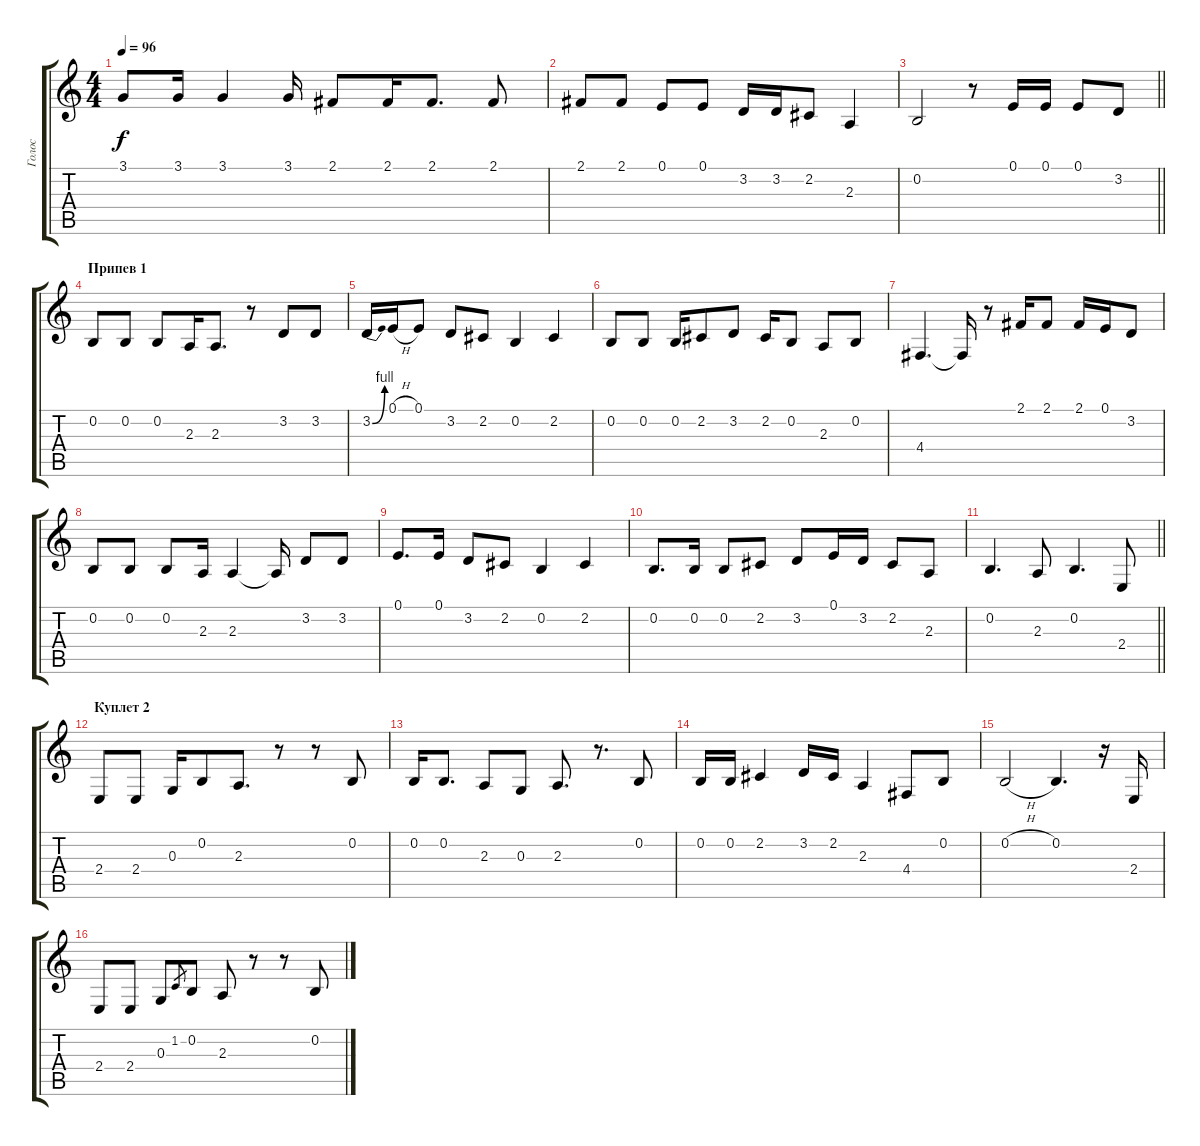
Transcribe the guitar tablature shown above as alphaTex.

\track ("Голос" "Голос") {instrument fx1rain}
\staff {score tabs}
\tuning (E4 B3 G3 D3 A2 E2) {hide}
\ts (4 4)
\tempo 96
\clef g2
\ks c
3.1.8{dy f} 3.1.16 3.1.4 3.1.16 2.1.8 2.1.16 2.1.8{d} 2.1.8 |
2.1.8 2.1.8 0.1.8 0.1.8 3.2.16 3.2.16 2.2.8 2.3.4 |
\barLineRight lightlight
0.2.2 r.8 0.1.16 0.1.16 0.1.8 3.2.8 |
\section ("" "Припев 1")
0.2.8 0.2.8 0.2.8 2.3.16 2.3.8{d} r.8 3.2.8 3.2.8 |
3.2{be (bend 0 0 60 4)}.16 0.1{h}.16 0.1.8 3.2.8 2.2.8 0.2.4 2.2.4 |
0.2.8 0.2.8 0.2.16 2.2.8 3.2.8 2.2.16 0.2.8 2.3.8 0.2.8 |
4.4.4{d} 4.4{t}.16 r.8 2.1.16 2.1.8 2.1.16 0.1.16 3.2.8 |
0.2.8 0.2.8 0.2.8 2.3.16 2.3.4 2.3{t}.16 3.2.8 3.2.8 |
0.1.8{d} 0.1.16 3.2.8 2.2.8 0.2.4 2.2.4 |
0.2.8{d} 0.2.16 0.2.8 2.2.8 3.2.8 0.1.16 3.2.16 2.2.8 2.3.8 |
\barLineRight lightlight
0.2.4{d} 2.3.8 0.2.4{d} 2.4.8 |
\section ("" "Куплет 2")
2.4.8 2.4.8 0.3.16 0.2.8 2.3.8{d} r.8 r.8 0.2.8 |
0.2.16 0.2.8{d} 2.3.8 0.3.8 2.3.8{d} r.8{d} 0.2.8 |
0.2.16 0.2.16 2.2.4 3.2.16 2.2.16 2.3.4 4.4.8 0.2.8 |
0.2{h}.2 0.2.4{d} r.16 2.4.16 |
2.4.8 2.4.8 0.3.8 1.2.8{gr} 0.2.8 2.3.8 r.8 r.8 0.2.8
